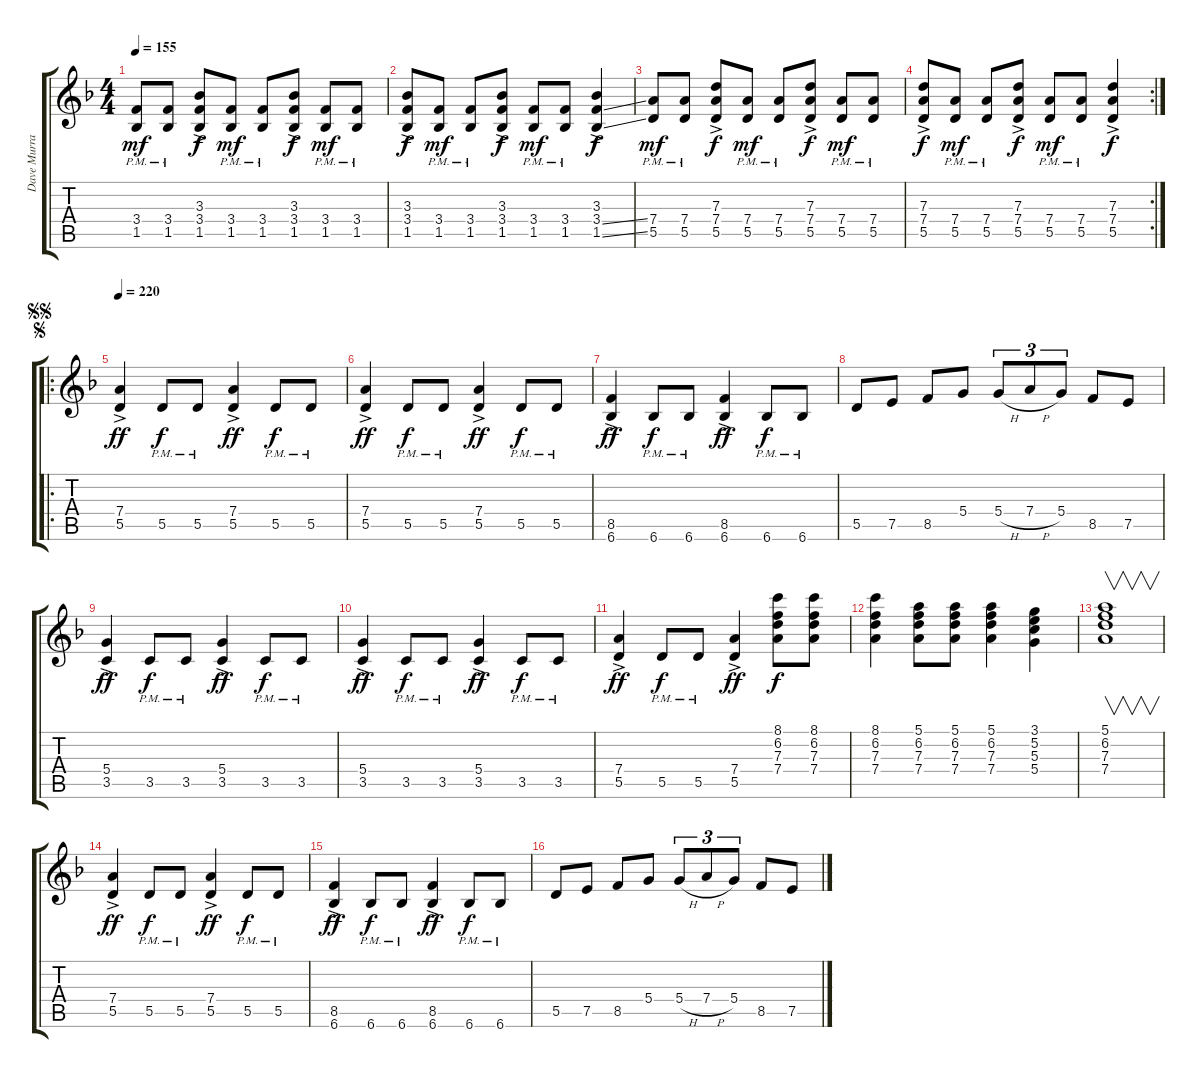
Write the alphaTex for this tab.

\track ("Dave Murray" "Dave Murra") {instrument distortionguitar}
\staff {score tabs}
\tuning (E4 B3 G3 D3 A2 E2) {hide}
\ts (4 4)
\tempo 155
\clef g2
\ks f
(3.4{pm} 1.5{pm}).8{dy mf} (3.4{pm} 1.5{pm}).8 (3.3{ac} 3.4{ac} 1.5{ac}).8{dy f} (3.4{pm} 1.5{pm}).8{dy mf} (3.4{pm} 1.5{pm}).8 (3.3{ac} 3.4{ac} 1.5{ac}).8{dy f} (3.4{pm} 1.5{pm}).8{dy mf} (3.4{pm} 1.5{pm}).8 |
(3.3{ac} 3.4{ac} 1.5{ac}).8{dy f} (3.4{pm} 1.5{pm}).8{dy mf} (3.4{pm} 1.5{pm}).8 (3.3{ac} 3.4{ac} 1.5{ac}).8{dy f} (3.4{pm} 1.5{pm}).8{dy mf} (3.4{pm} 1.5{pm}).8 (3.3{ac} 3.4{ss ac} 1.5{ss ac}).4{dy f} |
(7.4{pm} 5.5{pm}).8{dy mf} (7.4{pm} 5.5{pm}).8 (7.3{ac} 7.4{ac} 5.5{ac}).8{dy f} (7.4{pm} 5.5{pm}).8{dy mf} (7.4{pm} 5.5{pm}).8 (7.3{ac} 7.4{ac} 5.5{ac}).8{dy f} (7.4{pm} 5.5{pm}).8{dy mf} (7.4{pm} 5.5{pm}).8 |
\rc 2
(7.3{ac} 7.4{ac} 5.5{ac}).8{dy f} (7.4{pm} 5.5{pm}).8{dy mf} (7.4{pm} 5.5{pm}).8 (7.3{ac} 7.4{ac} 5.5{ac}).8{dy f} (7.4{pm} 5.5{pm}).8{dy mf} (7.4{pm} 5.5{pm}).8 (7.3{ac} 7.4{ac} 5.5{ac}).4{dy f} |
\ro
\jump segno
\jump segnosegno
\tempo 220
(7.4{ac} 5.5{ac}).4{dy ff} 5.5{pm}.8{dy f} 5.5{pm}.8 (7.4{ac} 5.5{ac}).4{dy ff} 5.5{pm}.8{dy f} 5.5{pm}.8 |
(7.4{ac} 5.5{ac}).4{dy ff} 5.5{pm}.8{dy f} 5.5{pm}.8 (7.4{ac} 5.5{ac}).4{dy ff} 5.5{pm}.8{dy f} 5.5{pm}.8 |
(8.5{ac} 6.6{ac}).4{dy ff} 6.6{pm}.8{dy f} 6.6{pm}.8 (8.5{ac} 6.6{ac}).4{dy ff} 6.6{pm}.8{dy f} 6.6{pm}.8 |
5.5.8 7.5.8 8.5.8 5.4.8 5.4{h}.8{tu (3 2)} 7.4{h}.8{tu (3 2)} 5.4.8{tu (3 2)} 8.5.8 7.5.8 |
(5.4{ac} 3.5{ac}).4{dy ff} 3.5{pm}.8{dy f} 3.5{pm}.8 (5.4{ac} 3.5{ac}).4{dy ff} 3.5{pm}.8{dy f} 3.5{pm}.8 |
(5.4{ac} 3.5{ac}).4{dy ff} 3.5{pm}.8{dy f} 3.5{pm}.8 (5.4{ac} 3.5{ac}).4{dy ff} 3.5{pm}.8{dy f} 3.5{pm}.8 |
(7.4{ac} 5.5{ac}).4{dy ff} 5.5{pm}.8{dy f} 5.5{pm}.8 (7.4{ac} 5.5{ac}).4{dy ff} (8.1 6.2 7.3 7.4).8{dy f} (8.1 6.2 7.3 7.4).8 |
(8.1 6.2 7.3 7.4).4 (5.1 6.2 7.3 7.4).8 (5.1 6.2 7.3 7.4).8 (5.1 6.2 7.3 7.4).4 (3.1 5.2 5.3 5.4).4 |
(5.1 6.2 7.3 7.4).1{v} |
(7.4{ac} 5.5{ac}).4{dy ff} 5.5{pm}.8{dy f} 5.5{pm}.8 (7.4{ac} 5.5{ac}).4{dy ff} 5.5{pm}.8{dy f} 5.5{pm}.8 |
(8.5{ac} 6.6{ac}).4{dy ff} 6.6{pm}.8{dy f} 6.6{pm}.8 (8.5{ac} 6.6{ac}).4{dy ff} 6.6{pm}.8{dy f} 6.6{pm}.8 |
5.5.8 7.5.8 8.5.8 5.4.8 5.4{h}.8{tu (3 2)} 7.4{h}.8{tu (3 2)} 5.4.8{tu (3 2)} 8.5.8 7.5.8
